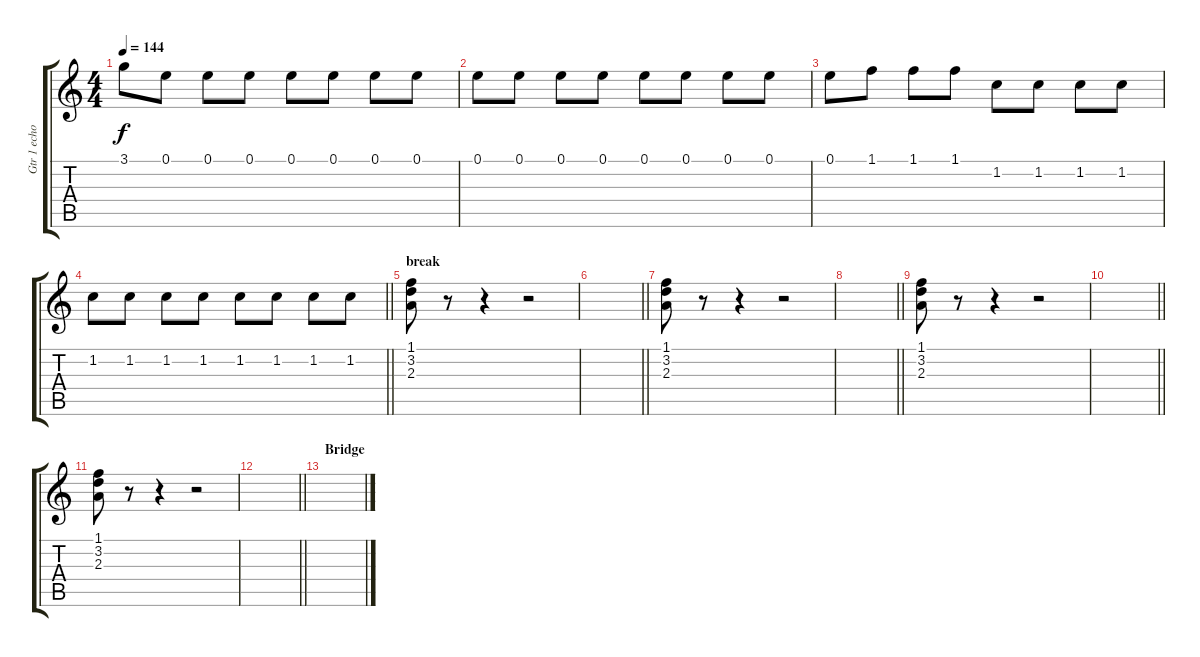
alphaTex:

\track ("Gtr 1 echo" "Gtr 1 echo") {instrument electricguitarclean}
\staff {score tabs}
\tuning (E4 B3 G3 D3 A2 E2) {hide}
\ts (4 4)
\tempo 144
\clef g2
\ks c
3.1.8{dy f} 0.1.8 0.1.8 0.1.8 0.1.8 0.1.8 0.1.8 0.1.8 |
0.1.8 0.1.8 0.1.8 0.1.8 0.1.8 0.1.8 0.1.8 0.1.8 |
0.1.8 1.1.8 1.1.8 1.1.8 1.2.8 1.2.8 1.2.8 1.2.8 |
\barLineRight lightlight
1.2.8 1.2.8 1.2.8 1.2.8 1.2.8 1.2.8 1.2.8 1.2.8 |
\section ("" "break")
(1.1 3.2 2.3).8 r.8 r.4 r.2 |
\barLineRight lightlight
|
(1.1 3.2 2.3).8 r.8 r.4 r.2 |
\barLineRight lightlight
|
(1.1 3.2 2.3).8 r.8 r.4 r.2 |
\barLineRight lightlight
|
(1.1 3.2 2.3).8 r.8 r.4 r.2 |
\barLineRight lightlight
|
\section ("" "Bridge")
